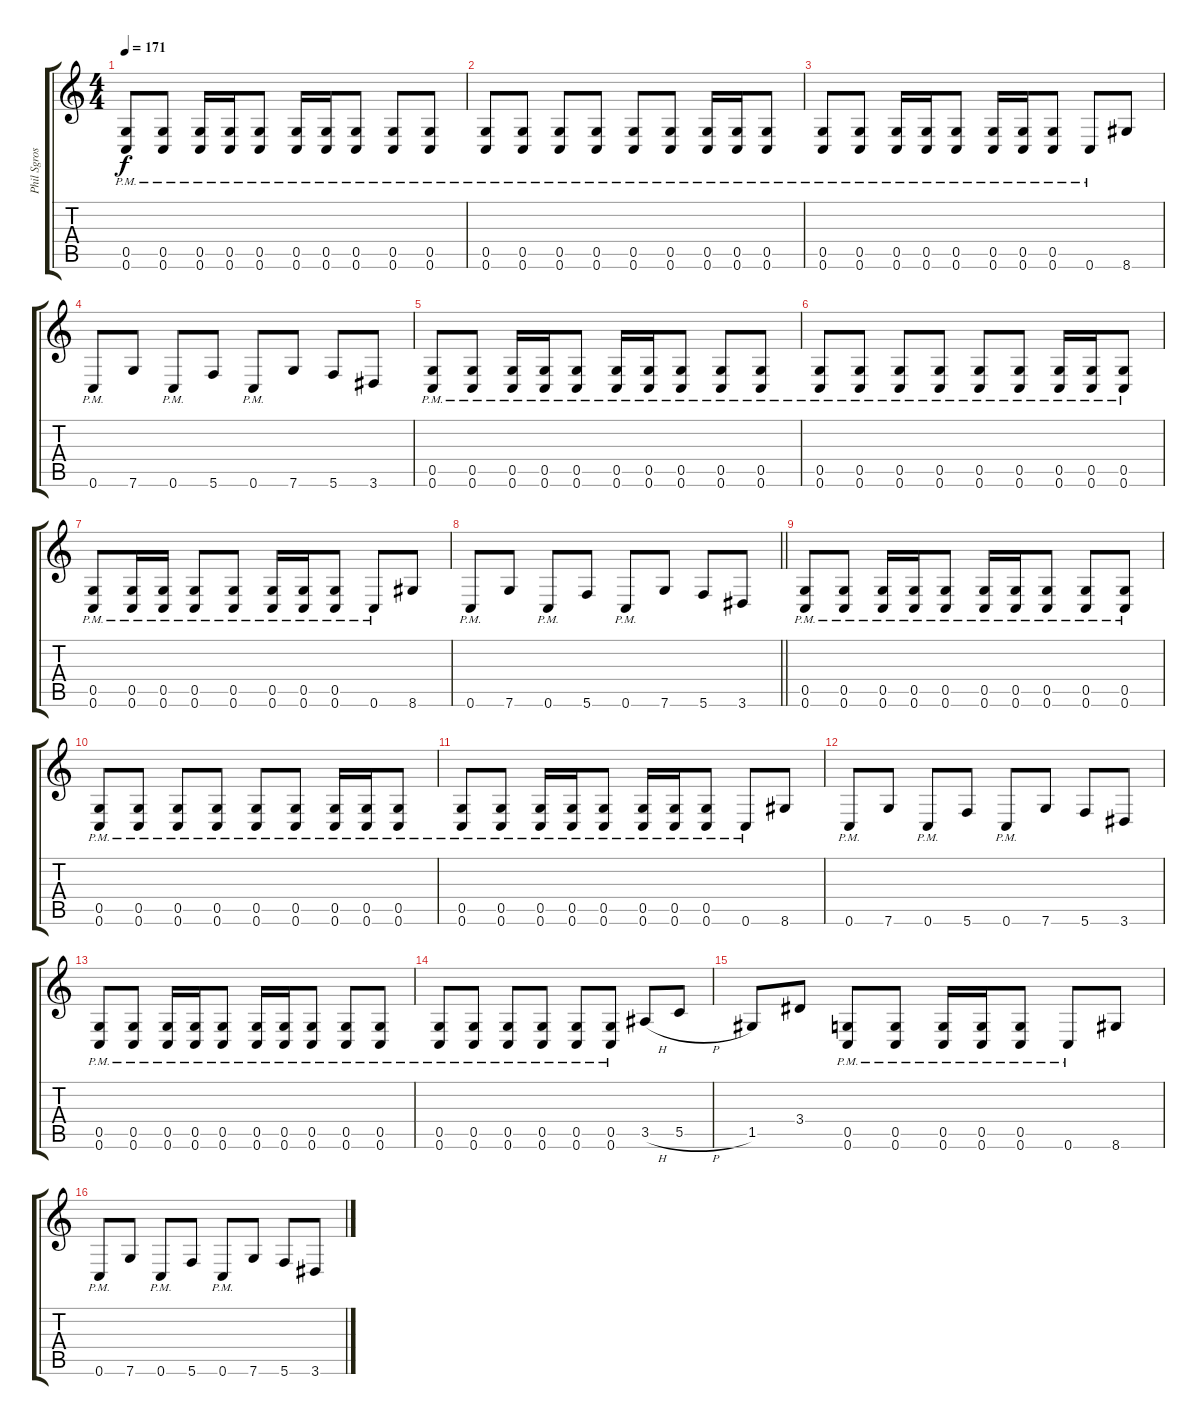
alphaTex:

\track ("Phil Sgrosso" "Phil Sgros") {instrument distortionguitar}
\staff {score tabs}
\tuning (D4 A3 F3 C3 G2 C2) {hide}
\ts (4 4)
\section ("" "")
\tempo 171
\clef g2
\ks c
(0.5{pm} 0.6{pm}).8{dy f} (0.5{pm} 0.6{pm}).8 (0.5{pm} 0.6{pm}).16 (0.5{pm} 0.6{pm}).16 (0.5{pm} 0.6{pm}).8 (0.5{pm} 0.6{pm}).16 (0.5{pm} 0.6{pm}).16 (0.5{pm} 0.6{pm}).8 (0.5{pm} 0.6{pm}).8 (0.5{pm} 0.6{pm}).8 |
(0.5{pm} 0.6{pm}).8 (0.5{pm} 0.6{pm}).8 (0.5{pm} 0.6{pm}).8 (0.5{pm} 0.6{pm}).8 (0.5{pm} 0.6{pm}).8 (0.5{pm} 0.6{pm}).8 (0.5{pm} 0.6{pm}).16 (0.5{pm} 0.6{pm}).16 (0.5{pm} 0.6{pm}).8 |
(0.5{pm} 0.6{pm}).8 (0.5{pm} 0.6{pm}).8 (0.5{pm} 0.6{pm}).16 (0.5{pm} 0.6{pm}).16 (0.5{pm} 0.6{pm}).8 (0.5{pm} 0.6{pm}).16 (0.5{pm} 0.6{pm}).16 (0.5{pm} 0.6{pm}).8 0.6{pm}.8 8.6.8 |
0.6{pm}.8 7.6.8 0.6{pm}.8 5.6.8 0.6{pm}.8 7.6.8 5.6.8 3.6.8 |
(0.5{pm} 0.6{pm}).8 (0.5{pm} 0.6{pm}).8 (0.5{pm} 0.6{pm}).16 (0.5{pm} 0.6{pm}).16 (0.5{pm} 0.6{pm}).8 (0.5{pm} 0.6{pm}).16 (0.5{pm} 0.6{pm}).16 (0.5{pm} 0.6{pm}).8 (0.5{pm} 0.6{pm}).8 (0.5{pm} 0.6{pm}).8 |
(0.5{pm} 0.6{pm}).8 (0.5{pm} 0.6{pm}).8 (0.5{pm} 0.6{pm}).8 (0.5{pm} 0.6{pm}).8 (0.5{pm} 0.6{pm}).8 (0.5{pm} 0.6{pm}).8 (0.5{pm} 0.6{pm}).16 (0.5{pm} 0.6{pm}).16 (0.5{pm} 0.6{pm}).8 |
(0.5{pm} 0.6{pm}).8 (0.5{pm} 0.6{pm}).16 (0.5{pm} 0.6{pm}).16 (0.5{pm} 0.6{pm}).8 (0.5{pm} 0.6{pm}).8 (0.5{pm} 0.6{pm}).16 (0.5{pm} 0.6{pm}).16 (0.5{pm} 0.6{pm}).8 0.6{pm}.8 8.6.8 |
\barLineRight lightlight
0.6{pm}.8 7.6.8 0.6{pm}.8 5.6.8 0.6{pm}.8 7.6.8 5.6.8 3.6.8 |
\section ("" "")
(0.5{pm} 0.6{pm}).8 (0.5{pm} 0.6{pm}).8 (0.5{pm} 0.6{pm}).16 (0.5{pm} 0.6{pm}).16 (0.5{pm} 0.6{pm}).8 (0.5{pm} 0.6{pm}).16 (0.5{pm} 0.6{pm}).16 (0.5{pm} 0.6{pm}).8 (0.5{pm} 0.6{pm}).8 (0.5{pm} 0.6{pm}).8 |
(0.5{pm} 0.6{pm}).8 (0.5{pm} 0.6{pm}).8 (0.5{pm} 0.6{pm}).8 (0.5{pm} 0.6{pm}).8 (0.5{pm} 0.6{pm}).8 (0.5{pm} 0.6{pm}).8 (0.5{pm} 0.6{pm}).16 (0.5{pm} 0.6{pm}).16 (0.5{pm} 0.6{pm}).8 |
(0.5{pm} 0.6{pm}).8 (0.5{pm} 0.6{pm}).8 (0.5{pm} 0.6{pm}).16 (0.5{pm} 0.6{pm}).16 (0.5{pm} 0.6{pm}).8 (0.5{pm} 0.6{pm}).16 (0.5{pm} 0.6{pm}).16 (0.5{pm} 0.6{pm}).8 0.6{pm}.8 8.6.8 |
0.6{pm}.8 7.6.8 0.6{pm}.8 5.6.8 0.6{pm}.8 7.6.8 5.6.8 3.6.8 |
(0.5{pm} 0.6{pm}).8 (0.5{pm} 0.6{pm}).8 (0.5{pm} 0.6{pm}).16 (0.5{pm} 0.6{pm}).16 (0.5{pm} 0.6{pm}).8 (0.5{pm} 0.6{pm}).16 (0.5{pm} 0.6{pm}).16 (0.5{pm} 0.6{pm}).8 (0.5{pm} 0.6{pm}).8 (0.5{pm} 0.6{pm}).8 |
(0.5{pm} 0.6{pm}).8 (0.5{pm} 0.6{pm}).8 (0.5{pm} 0.6{pm}).8 (0.5{pm} 0.6{pm}).8 (0.5{pm} 0.6{pm}).8 (0.5{pm} 0.6{pm}).8 3.5{h}.8 5.5{h}.8 |
1.5.8 3.4.8 (0.5{pm} 0.6{pm}).8 (0.5{pm} 0.6{pm}).8 (0.5{pm} 0.6{pm}).16 (0.5{pm} 0.6{pm}).16 (0.5{pm} 0.6{pm}).8 0.6{pm}.8 8.6.8 |
0.6{pm}.8 7.6.8 0.6{pm}.8 5.6.8 0.6{pm}.8 7.6.8 5.6.8 3.6.8
